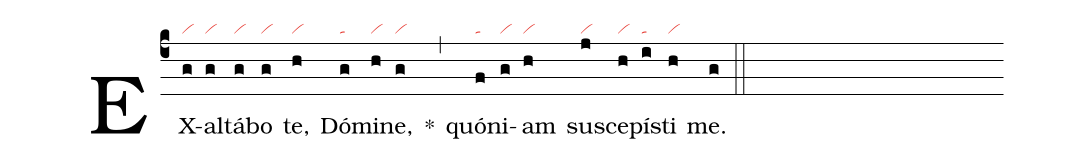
nabc-lines:1;
%%
(c4)
EX(g|vi)al(g|vi)tá(g|vi)bo(g|vi) te,(h|vi) Dó(g|ta)mi(h|vi)ne,(g|vi) *(,)
quó(f|ta)ni(g|vi)am(h|vi) su(j|vi)sce(h|vi)pí(i|ta)sti(h|vi) me.(g) (::)
